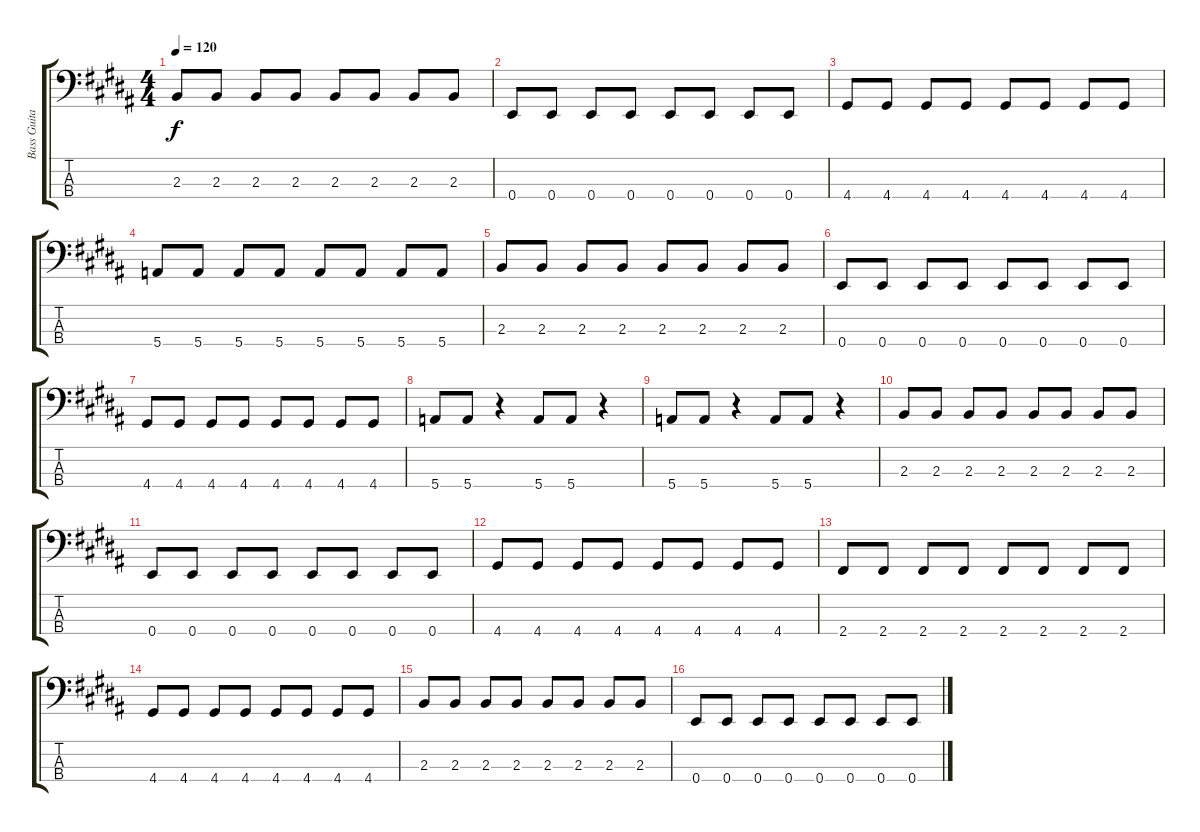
\track ("Bass Guitar" "Bass Guita") {instrument electricbassfinger}
\staff {score tabs}
\tuning (G2 D2 A1 E1) {hide}
\ts (4 4)
\tempo 120
\clef f4
\ks b
2.3.8{dy f} 2.3.8 2.3.8 2.3.8 2.3.8 2.3.8 2.3.8 2.3.8 |
0.4.8 0.4.8 0.4.8 0.4.8 0.4.8 0.4.8 0.4.8 0.4.8 |
4.4.8 4.4.8 4.4.8 4.4.8 4.4.8 4.4.8 4.4.8 4.4.8 |
5.4.8 5.4.8 5.4.8 5.4.8 5.4.8 5.4.8 5.4.8 5.4.8 |
2.3.8 2.3.8 2.3.8 2.3.8 2.3.8 2.3.8 2.3.8 2.3.8 |
0.4.8 0.4.8 0.4.8 0.4.8 0.4.8 0.4.8 0.4.8 0.4.8 |
4.4.8 4.4.8 4.4.8 4.4.8 4.4.8 4.4.8 4.4.8 4.4.8 |
5.4.8 5.4.8 r.4 5.4.8 5.4.8 r.4 |
5.4.8 5.4.8 r.4 5.4.8 5.4.8 r.4 |
2.3.8 2.3.8 2.3.8 2.3.8 2.3.8 2.3.8 2.3.8 2.3.8 |
0.4.8 0.4.8 0.4.8 0.4.8 0.4.8 0.4.8 0.4.8 0.4.8 |
4.4.8 4.4.8 4.4.8 4.4.8 4.4.8 4.4.8 4.4.8 4.4.8 |
2.4.8 2.4.8 2.4.8 2.4.8 2.4.8 2.4.8 2.4.8 2.4.8 |
4.4.8 4.4.8 4.4.8 4.4.8 4.4.8 4.4.8 4.4.8 4.4.8 |
2.3.8 2.3.8 2.3.8 2.3.8 2.3.8 2.3.8 2.3.8 2.3.8 |
0.4.8 0.4.8 0.4.8 0.4.8 0.4.8 0.4.8 0.4.8 0.4.8
